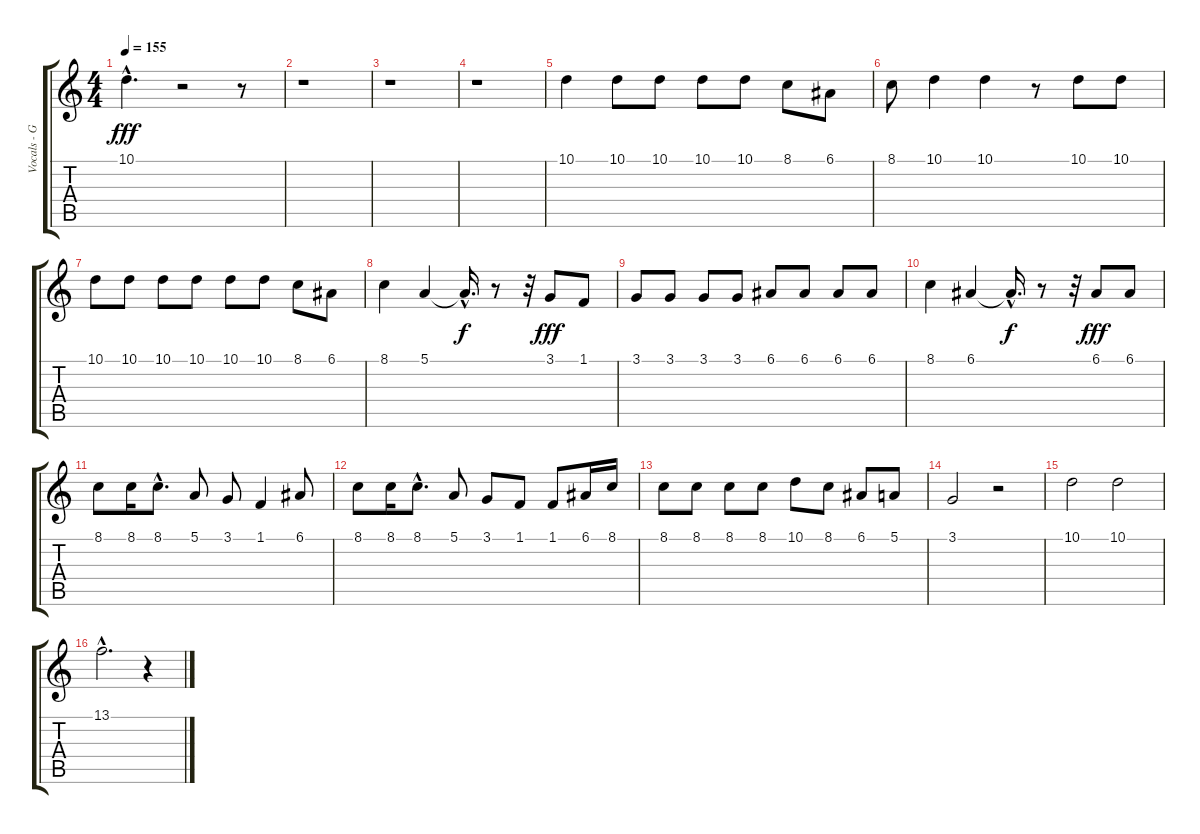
\track ("Vocals - Greg Graffin" "Vocals - G") {instrument voiceoohs}
\staff {score tabs}
\tuning (E4 B3 G3 D3 A2 E2) {hide}
\ts (4 4)
\tempo 155
\clef g2
\ks c
10.1{hac}.4{d dy fff} r.2 r.8 |
r.1 |
r.1 |
r.1 |
10.1.4 10.1.8 10.1.8 10.1.8 10.1.8 8.1.8 6.1.8 |
8.1.8 10.1.4 10.1.4 r.8 10.1.8 10.1.8 |
10.1.8 10.1.8 10.1.8 10.1.8 10.1.8 10.1.8 8.1.8 6.1.8 |
8.1.4 5.1.4 5.1{hac t}.16{d dy f} r.8 r.32 3.1.8{dy fff} 1.1.8 |
3.1.8 3.1.8 3.1.8 3.1.8 6.1.8 6.1.8 6.1.8 6.1.8 |
8.1.4 6.1.4 6.1{hac t}.16{d dy f} r.8 r.32 6.1.8{dy fff} 6.1.8 |
8.1.8 8.1.16 8.1{hac}.8{d} 5.1.8 3.1.8 1.1.4 6.1.8 |
8.1.8 8.1.16 8.1{hac}.8{d} 5.1.8 3.1.8 1.1.8 1.1.8 6.1.16 8.1.16 |
8.1.8 8.1.8 8.1.8 8.1.8 10.1.8 8.1.8 6.1.8 5.1.8 |
3.1.2 r.2 |
10.1.2 10.1.2 |
13.1{hac}.2{d} r.4
